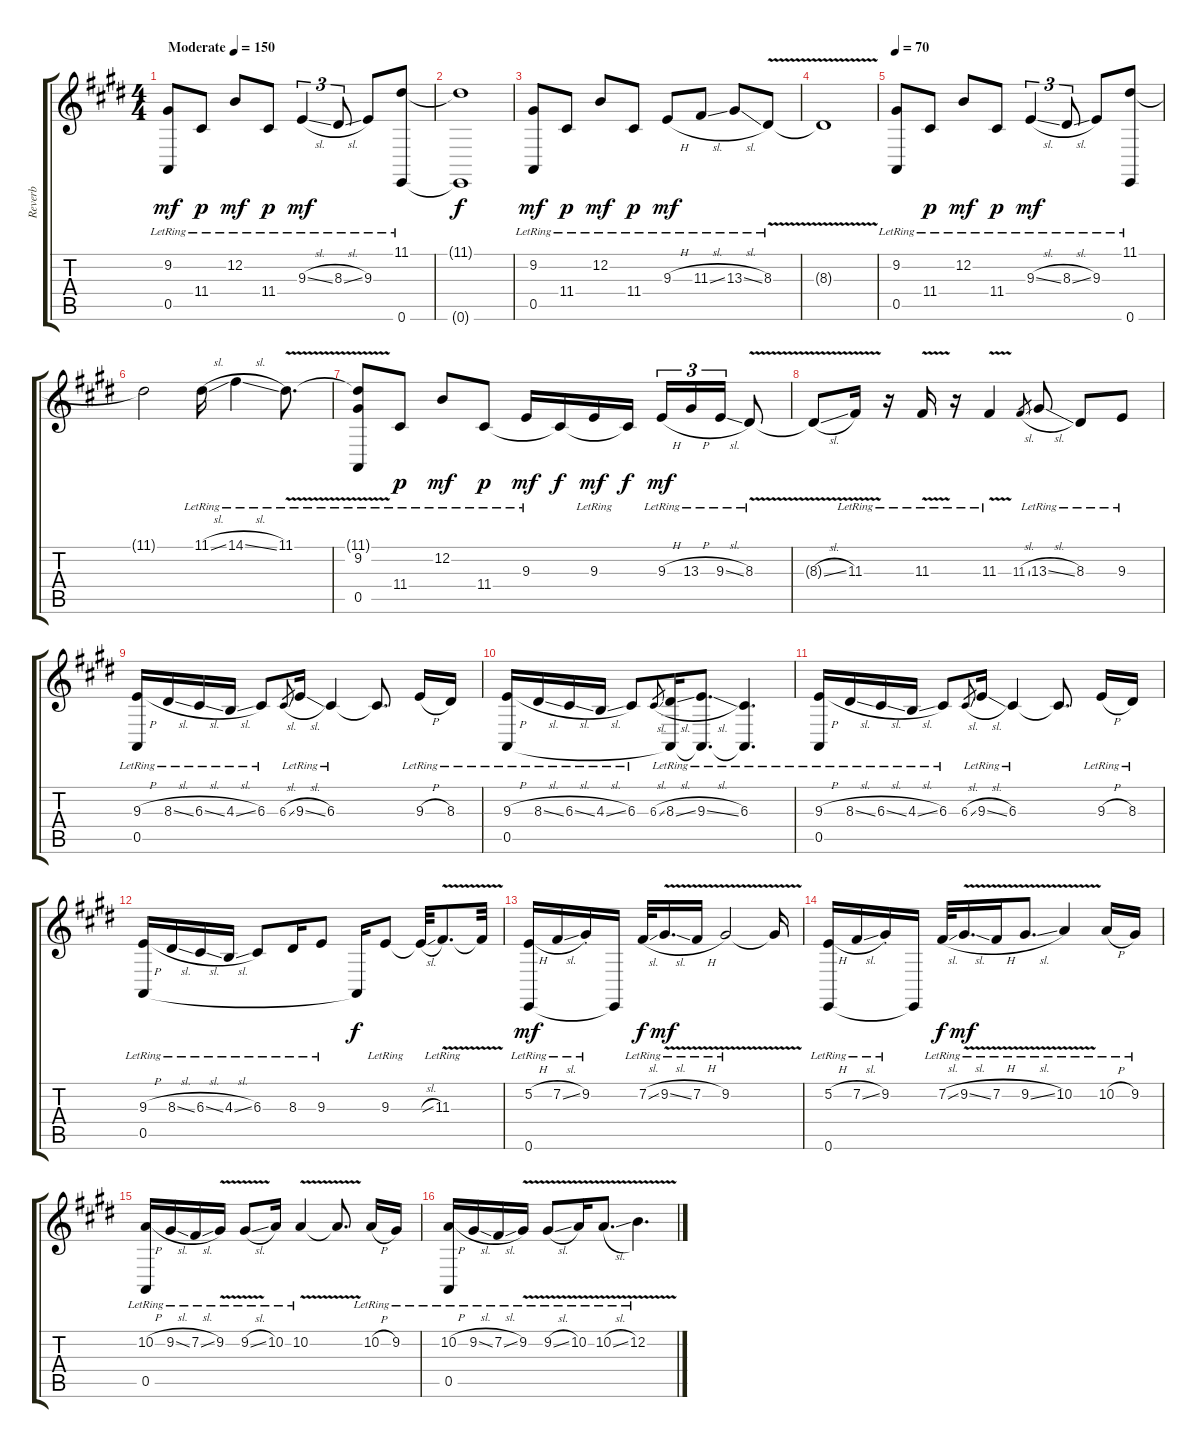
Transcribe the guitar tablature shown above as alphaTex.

\track ("Reverb" "Reverb") {instrument pad2warm}
\staff {score tabs}
\tuning (E4 B3 G3 D3 A2 E2) {hide}
\ts (4 4)
\tempo (150 "Moderate")
\tempo 75
\tempo (150 "Moderate")
\clef g2
\ks e
(9.2{lr} 0.5{lr}).8{dy mf instrument pad2warm} 11.4{lr}.8{dy p} 12.2{lr}.8{dy mf} 11.4{lr}.8{dy p} 9.3{sl lr}.4{tu (3 2) dy mf} 8.3{sl lr}.8{tu (3 2)} 9.3{lr}.8 (11.1{lr} 0.6{lr}).8 |
(11.1{t} 0.6{t}).1{dy f} |
(9.2{lr} 0.5{lr}).8{dy mf} 11.4{lr}.8{dy p} 12.2{lr}.8{dy mf} 11.4{lr}.8{dy p} 9.3{h lr}.8{dy mf} 11.3{sl lr}.8 13.3{sl lr}.8 8.3{v lr}.8 |
8.3{t}.1 |
\tempo 70
(9.2{lr} 0.5{lr}).8 11.4{lr}.8{dy p} 12.2{lr}.8{dy mf} 11.4{lr}.8{dy p} 9.3{sl lr}.4{tu (3 2) dy mf} 8.3{sl lr}.8{tu (3 2)} 9.3{lr}.8 (11.1{lr} 0.6{lr}).8 |
11.1{t}.2 11.1{sl lr}.16 14.1{sl lr}.4 11.1{v lr}.8{d} |
(11.1{t} 9.2{lr} 0.5{lr}).8 11.4{lr}.8{dy p} 12.2{lr}.8{dy mf} 11.4{lr}.8{dy p} 9.3{lr}.16{dy mf} 11.4{t}.16{dy f} 9.3{lr}.16{dy mf} 11.4{t}.16{dy f} 9.3{h lr}.16{tu (3 2) dy mf} 13.3{h lr}.16{tu (3 2)} 9.3{sl lr}.16{tu (3 2)} 8.3{v lr}.8 |
8.3{v sl t}.8 11.3{v lr}.16 r.16 11.3{v lr}.16 r.16 11.3{v lr}.4 11.3{sl}.8{gr} 13.3{sl lr}.8 8.3{lr}.8 9.3{lr}.8 |
(9.3{h lr} 0.5{lr}).16 8.3{sl lr}.16 6.3{sl lr}.16 4.3{sl lr}.16 6.3{lr}.8 6.3{sl}.8{gr} 9.3{sl lr}.16 6.3{lr}.4 6.3{t}.8{d} 9.3{h lr}.16 8.3{lr}.16 |
(9.3{h lr} 0.5{lr}).16 8.3{sl lr}.16 6.3{sl lr}.16 4.3{sl lr}.16 6.3{lr}.8 6.3{sl}.8{gr} (8.3{sl lr} 0.5{t}).16 (9.3{sl lr} 0.5{t}).8{d} (6.3{lr} 0.5{t}).4{d} |
(9.3{h lr} 0.5{lr}).16 8.3{sl lr}.16 6.3{sl lr}.16 4.3{sl lr}.16 6.3{lr}.8 6.3{sl}.8{gr} 9.3{sl lr}.16 6.3{lr}.4 6.3{t}.8{d} 9.3{h lr}.16 8.3{lr}.16 |
(9.3{h lr} 0.5{lr}).16 8.3{sl lr}.16 6.3{sl lr}.16 4.3{sl lr}.16 6.3{lr}.8 8.3{lr}.16 9.3{lr}.8 0.5{t}.16{dy f} 9.3{lr}.8 9.3{sl t}.32 11.3{v lr}.8{d} 11.3{t}.32 |
(5.2{h lr} 0.6{lr}).16{dy mf} 7.2{sl lr}.16 9.2{st lr}.16 0.6{t}.16 7.2{sl lr}.32{dy f} 9.2{v sl lr}.16{d dy mf} 7.2{v h lr}.16 9.2{v lr}.2 9.2{t}.16 |
(5.2{h lr} 0.6{lr}).16 7.2{sl lr}.16 9.2{st lr}.16 0.6{t}.16 7.2{sl lr}.32{dy f} 9.2{v sl lr}.16{d dy mf} 7.2{v h lr}.16 9.2{v sl lr}.8{d} 10.2{v lr}.4 10.2{h lr}.16 9.2{lr}.16 |
(10.2{h lr} 0.5{lr}).16 9.2{sl lr}.16 7.2{sl lr}.16 9.2{v lr}.16 9.2{v sl lr}.8 10.2{lr}.16 10.2{v lr}.4 10.2{t}.8{d} 10.2{h lr}.16 9.2{lr}.16 |
(10.2{h lr} 0.5{lr}).16 9.2{sl lr}.16 7.2{sl lr}.16 9.2{v lr}.16 9.2{v sl lr}.8 10.2{v lr}.16 10.2{v sl lr}.8{d} 12.2{v lr}.4{d}
